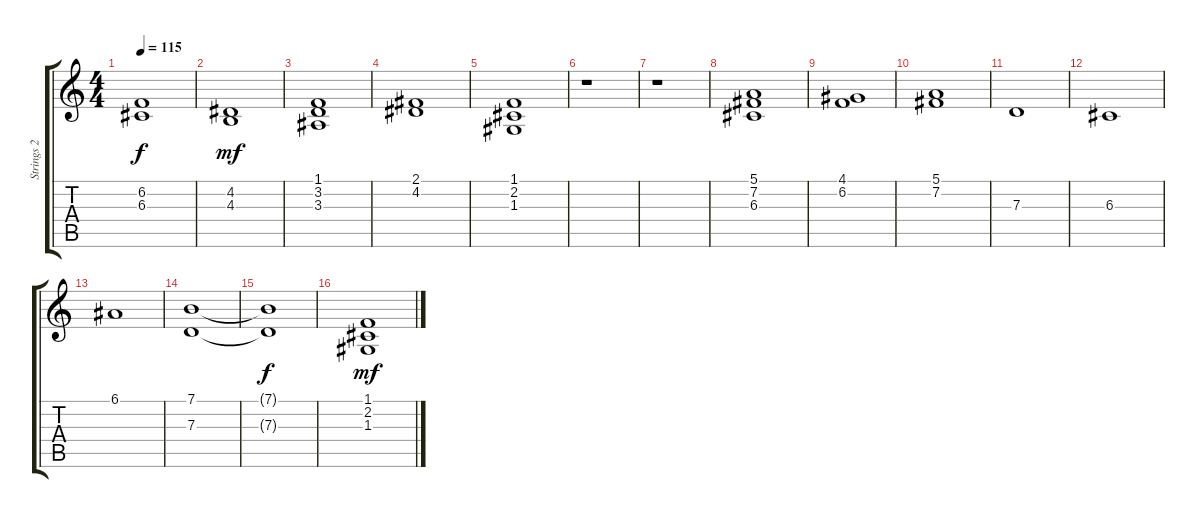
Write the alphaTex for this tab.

\track ("Strings 2" "Strings 2") {instrument stringensemble2}
\staff {score tabs}
\tuning (E4 B3 G3 D3 A2 E2) {hide}
\ts (4 4)
\tempo 115
\clef g2
\ks c
(6.2{t} 6.3{t}).1{dy f} |
(4.2 4.3).1{dy mf} |
(1.1 3.2 3.3).1 |
(2.1 4.2).1 |
(1.1 2.2 1.3).1 |
r.1 |
r.1 |
(5.1 7.2 6.3).1 |
(4.1 6.2).1 |
(5.1 7.2).1 |
7.3.1 |
6.3.1 |
6.1.1 |
(7.1 7.3).1 |
(7.1{t} 7.3{t}).1{dy f} |
(1.1 2.2 1.3).1{dy mf}
